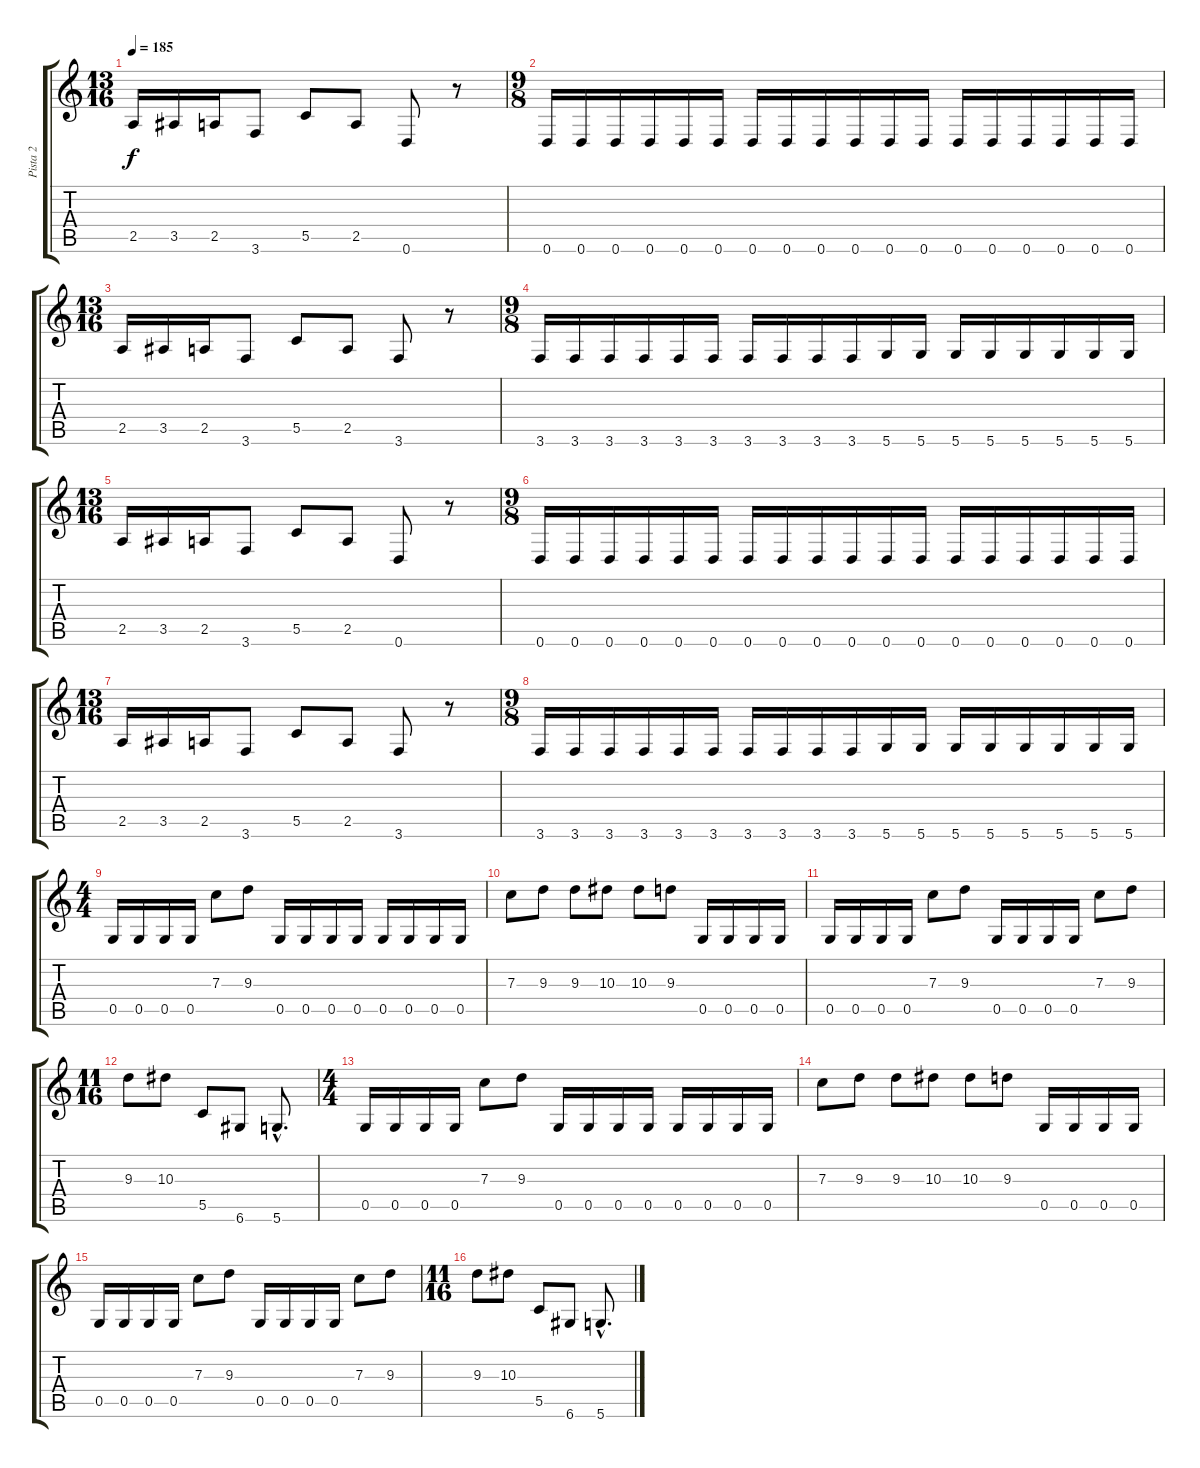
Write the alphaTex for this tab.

\track ("Pista 2" "Pista 2") {instrument distortionguitar}
\staff {score tabs}
\tuning (D4 A3 F3 C3 G2 D2) {hide}
\ts (13 16)
\tempo 185
\clef g2
\ks c
2.5.16{dy f} 3.5.16 2.5.16 3.6.8 5.5.8 2.5.8 0.6.8 r.8 |
\ts (9 8)
0.6.16 0.6.16 0.6.16 0.6.16 0.6.16 0.6.16 0.6.16 0.6.16 0.6.16 0.6.16 0.6.16 0.6.16 0.6.16 0.6.16 0.6.16 0.6.16 0.6.16 0.6.16 |
\ts (13 16)
2.5.16 3.5.16 2.5.16 3.6.8 5.5.8 2.5.8 3.6.8 r.8 |
\ts (9 8)
3.6.16 3.6.16 3.6.16 3.6.16 3.6.16 3.6.16 3.6.16 3.6.16 3.6.16 3.6.16 5.6.16 5.6.16 5.6.16 5.6.16 5.6.16 5.6.16 5.6.16 5.6.16 |
\ts (13 16)
2.5.16 3.5.16 2.5.16 3.6.8 5.5.8 2.5.8 0.6.8 r.8 |
\ts (9 8)
0.6.16 0.6.16 0.6.16 0.6.16 0.6.16 0.6.16 0.6.16 0.6.16 0.6.16 0.6.16 0.6.16 0.6.16 0.6.16 0.6.16 0.6.16 0.6.16 0.6.16 0.6.16 |
\ts (13 16)
2.5.16 3.5.16 2.5.16 3.6.8 5.5.8 2.5.8 3.6.8 r.8 |
\ts (9 8)
3.6.16 3.6.16 3.6.16 3.6.16 3.6.16 3.6.16 3.6.16 3.6.16 3.6.16 3.6.16 5.6.16 5.6.16 5.6.16 5.6.16 5.6.16 5.6.16 5.6.16 5.6.16 |
\ts (4 4)
0.5.16 0.5.16 0.5.16 0.5.16 7.3.8 9.3.8 0.5.16 0.5.16 0.5.16 0.5.16 0.5.16 0.5.16 0.5.16 0.5.16 |
7.3.8 9.3.8 9.3.8 10.3.8 10.3.8 9.3.8 0.5.16 0.5.16 0.5.16 0.5.16 |
0.5.16 0.5.16 0.5.16 0.5.16 7.3.8 9.3.8 0.5.16 0.5.16 0.5.16 0.5.16 7.3.8 9.3.8 |
\ts (11 16)
9.3.8 10.3.8 5.5.8 6.6.8 5.6{hac}.8{d} |
\ts (4 4)
0.5.16 0.5.16 0.5.16 0.5.16 7.3.8 9.3.8 0.5.16 0.5.16 0.5.16 0.5.16 0.5.16 0.5.16 0.5.16 0.5.16 |
7.3.8 9.3.8 9.3.8 10.3.8 10.3.8 9.3.8 0.5.16 0.5.16 0.5.16 0.5.16 |
0.5.16 0.5.16 0.5.16 0.5.16 7.3.8 9.3.8 0.5.16 0.5.16 0.5.16 0.5.16 7.3.8 9.3.8 |
\ts (11 16)
9.3.8 10.3.8 5.5.8 6.6.8 5.6{hac}.8{d}
